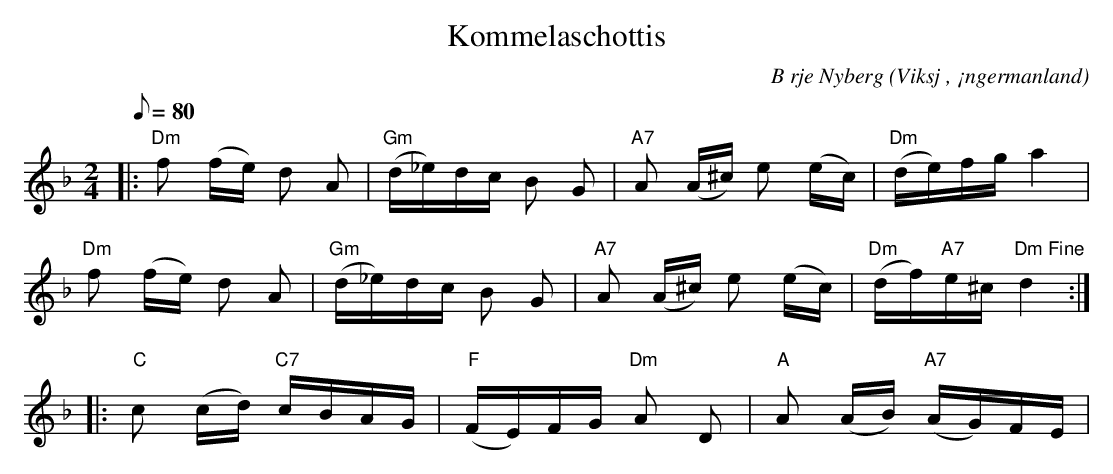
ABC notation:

X:1
T:Kommelaschottis
C:B rje Nyberg
O:Viksj , ¡ngermanland
M:2/4
L:1/8
Q:80
K:Dm
|: "Dm"f (f/2e/2) d A | "Gm"(d/2_e/2)d/2c/2 B G | "A7"A (A/2^c/2) e (e/2c/2) |"Dm"(d/2e/2)f/2g/2 a2 |
"Dm"f (f/2e/2) d A | "Gm" (d/2_e/2)d/2c/2 B G | "A7"A (A/2^c/2) e (e/2c/2) | "Dm"(d/2f/2)"A7"e/2^c/2 "Dm Fine"d2::
"C"c (c/2d/2) "C7"c/2B/2A/2G/2 | "F"(F/2E/2)F/2G/2 "Dm"A D | "A"A (A/2B/2) "A7"(A/2G/2)F/2E/2 |
